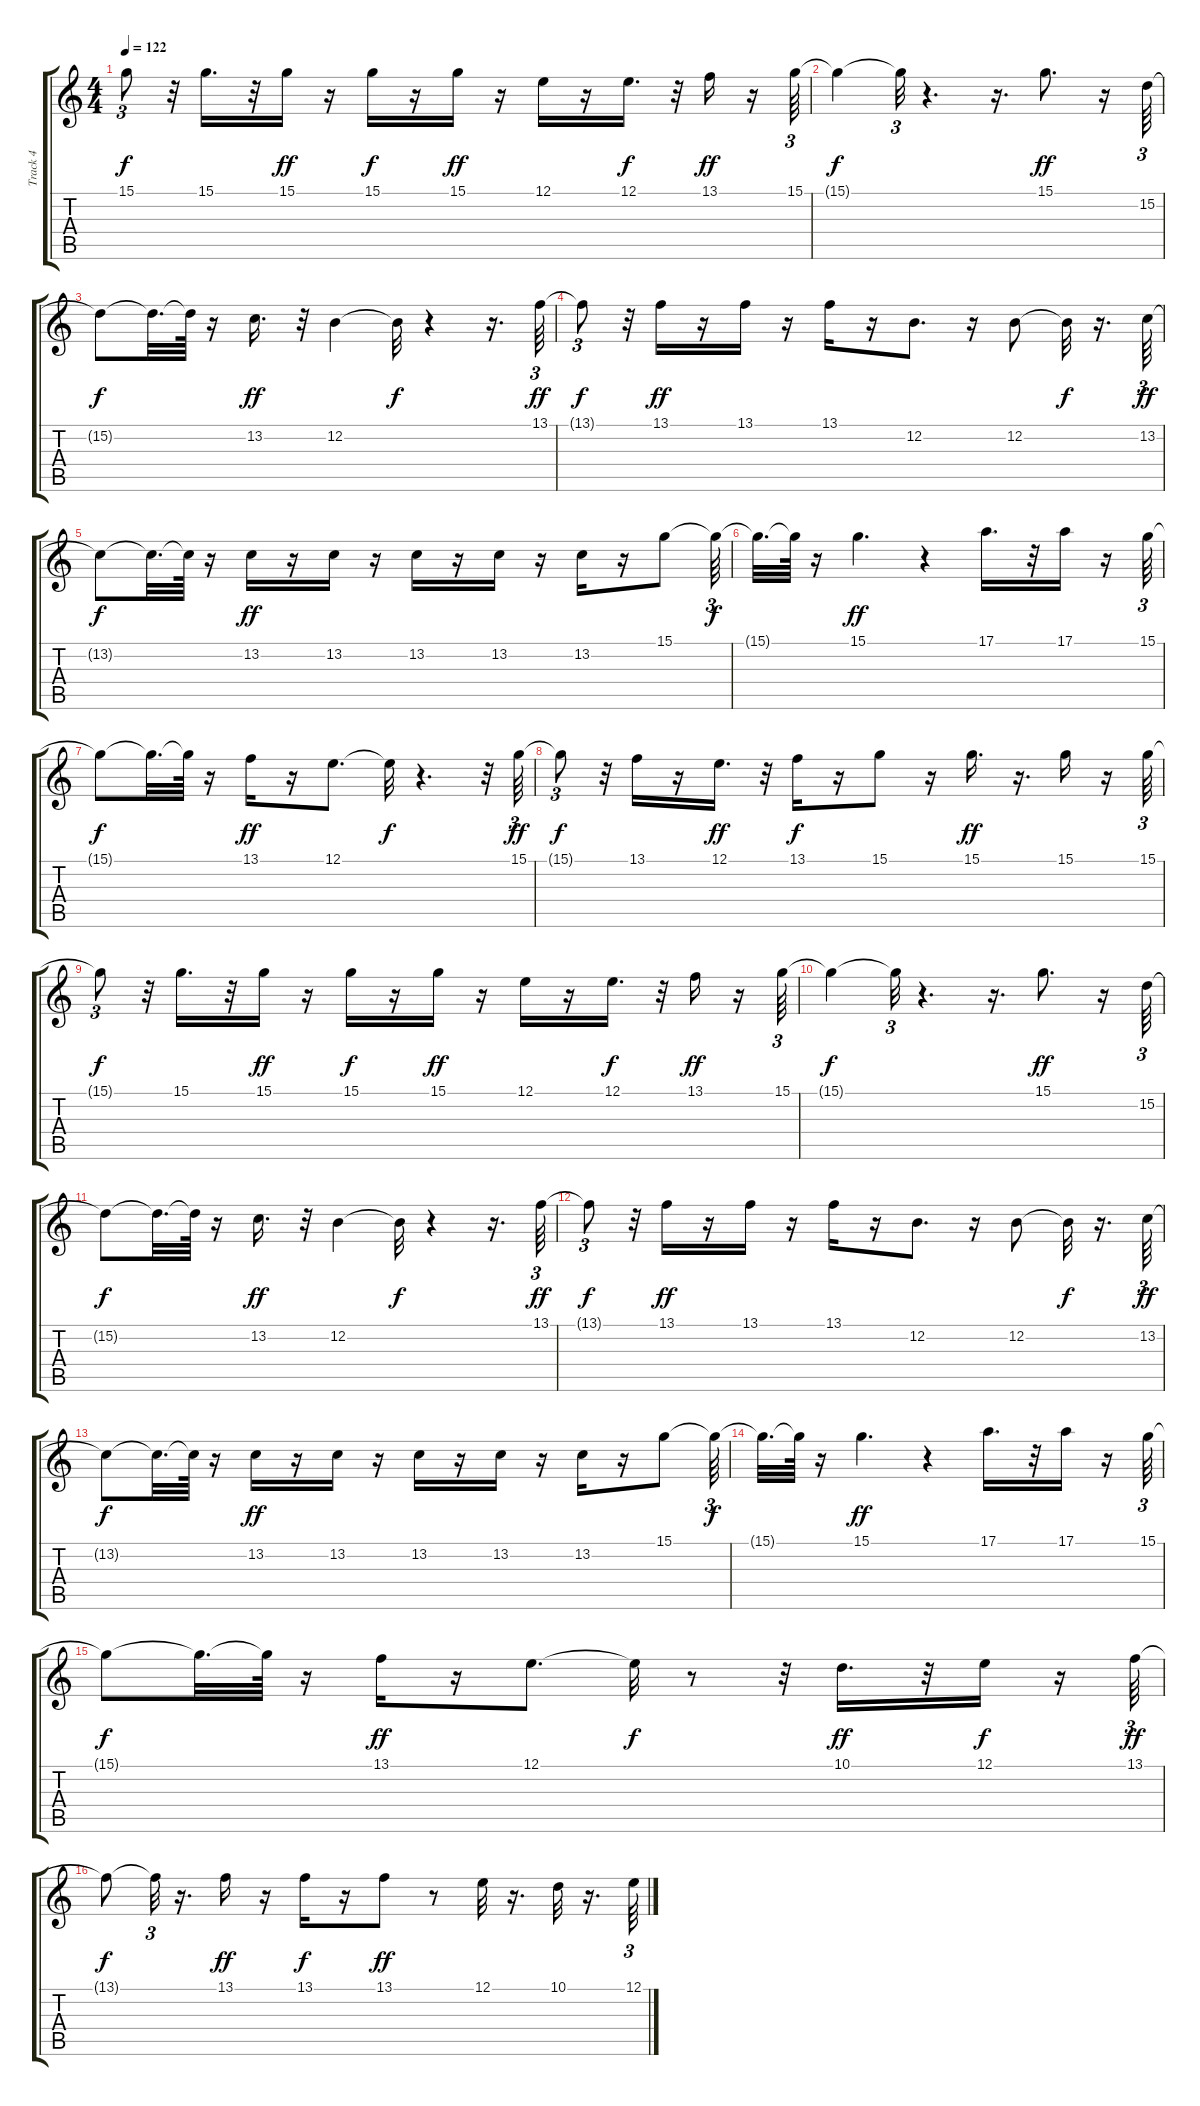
\track ("Track 4" "Track 4") {instrument vibraphone}
\staff {score tabs}
\tuning (E4 B3 G3 D3 A2 E2) {hide}
\ts (4 4)
\tempo 122
\clef g2
\ks c
15.1{t}.8{tu (3 2) dy f} r.32 15.1.16{d} r.32 15.1.16{dy ff} r.16 15.1.16{dy f} r.16 15.1.16{dy ff} r.16 12.1.16 r.16 12.1.16{d dy f} r.32 13.1.16{dy ff} r.16 15.1.64{tu (3 2)} |
15.1{t}.4{dy f} 15.1{t}.32{tu (3 2)} r.4{d} r.16{d} 15.1.8{d dy ff} r.16 15.2.64{tu (3 2)} |
15.2{t}.8{dy f} 15.2{t}.32{d} 15.2{t}.64 r.16 13.2.16{d dy ff} r.32 12.2.4 12.2{t}.32{dy f} r.4 r.16{d} 13.1.64{tu (3 2) dy ff} |
13.1{t}.8{tu (3 2) dy f} r.32 13.1.16{dy ff} r.16 13.1.16 r.16 13.1.16 r.16 12.2.8{d} r.16 12.2.8 12.2{t}.32{dy f} r.16{d} 13.2.64{tu (3 2) dy ff} |
13.2{t}.8{dy f} 13.2{t}.32{d} 13.2{t}.64 r.16 13.2.16{dy ff} r.16 13.2.16 r.16 13.2.16 r.16 13.2.16 r.16 13.2.16 r.16 15.1.8 15.1{t}.64{tu (3 2) dy f} |
15.1{t}.32{d} 15.1{t}.64 r.16 15.1.4{d dy ff} r.4 17.1.16{d} r.32 17.1.16 r.16 15.1.64{tu (3 2)} |
15.1{t}.8{dy f} 15.1{t}.32{d} 15.1{t}.64 r.16 13.1.16{dy ff} r.16 12.1.8{d} 12.1{t}.32{dy f} r.4{d} r.32 15.1.64{tu (3 2) dy ff} |
15.1{t}.8{tu (3 2) dy f} r.32 13.1.16 r.16 12.1.16{d dy ff} r.32 13.1.16{dy f} r.16 15.1.8 r.16 15.1.16{d dy ff} r.16{d} 15.1.16 r.16 15.1.64{tu (3 2)} |
15.1{t}.8{tu (3 2) dy f} r.32 15.1.16{d} r.32 15.1.16{dy ff} r.16 15.1.16{dy f} r.16 15.1.16{dy ff} r.16 12.1.16 r.16 12.1.16{d dy f} r.32 13.1.16{dy ff} r.16 15.1.64{tu (3 2)} |
15.1{t}.4{dy f} 15.1{t}.32{tu (3 2)} r.4{d} r.16{d} 15.1.8{d dy ff} r.16 15.2.64{tu (3 2)} |
15.2{t}.8{dy f} 15.2{t}.32{d} 15.2{t}.64 r.16 13.2.16{d dy ff} r.32 12.2.4 12.2{t}.32{dy f} r.4 r.16{d} 13.1.64{tu (3 2) dy ff} |
13.1{t}.8{tu (3 2) dy f} r.32 13.1.16{dy ff} r.16 13.1.16 r.16 13.1.16 r.16 12.2.8{d} r.16 12.2.8 12.2{t}.32{dy f} r.16{d} 13.2.64{tu (3 2) dy ff} |
13.2{t}.8{dy f} 13.2{t}.32{d} 13.2{t}.64 r.16 13.2.16{dy ff} r.16 13.2.16 r.16 13.2.16 r.16 13.2.16 r.16 13.2.16 r.16 15.1.8 15.1{t}.64{tu (3 2) dy f} |
15.1{t}.32{d} 15.1{t}.64 r.16 15.1.4{d dy ff} r.4 17.1.16{d} r.32 17.1.16 r.16 15.1.64{tu (3 2)} |
15.1{t}.8{dy f} 15.1{t}.32{d} 15.1{t}.64 r.16 13.1.16{dy ff} r.16 12.1.8{d} 12.1{t}.32{dy f} r.8 r.32 10.1.16{d dy ff} r.32 12.1.16{dy f} r.16 13.1.64{tu (3 2) dy ff} |
13.1{t}.8{dy f} 13.1{t}.32{tu (3 2)} r.16{d} 13.1.16{dy ff} r.16 13.1.16{dy f} r.16 13.1.8{dy ff} r.8 12.1.32 r.16{d} 10.1.32 r.16{d} 12.1.64{tu (3 2)}
